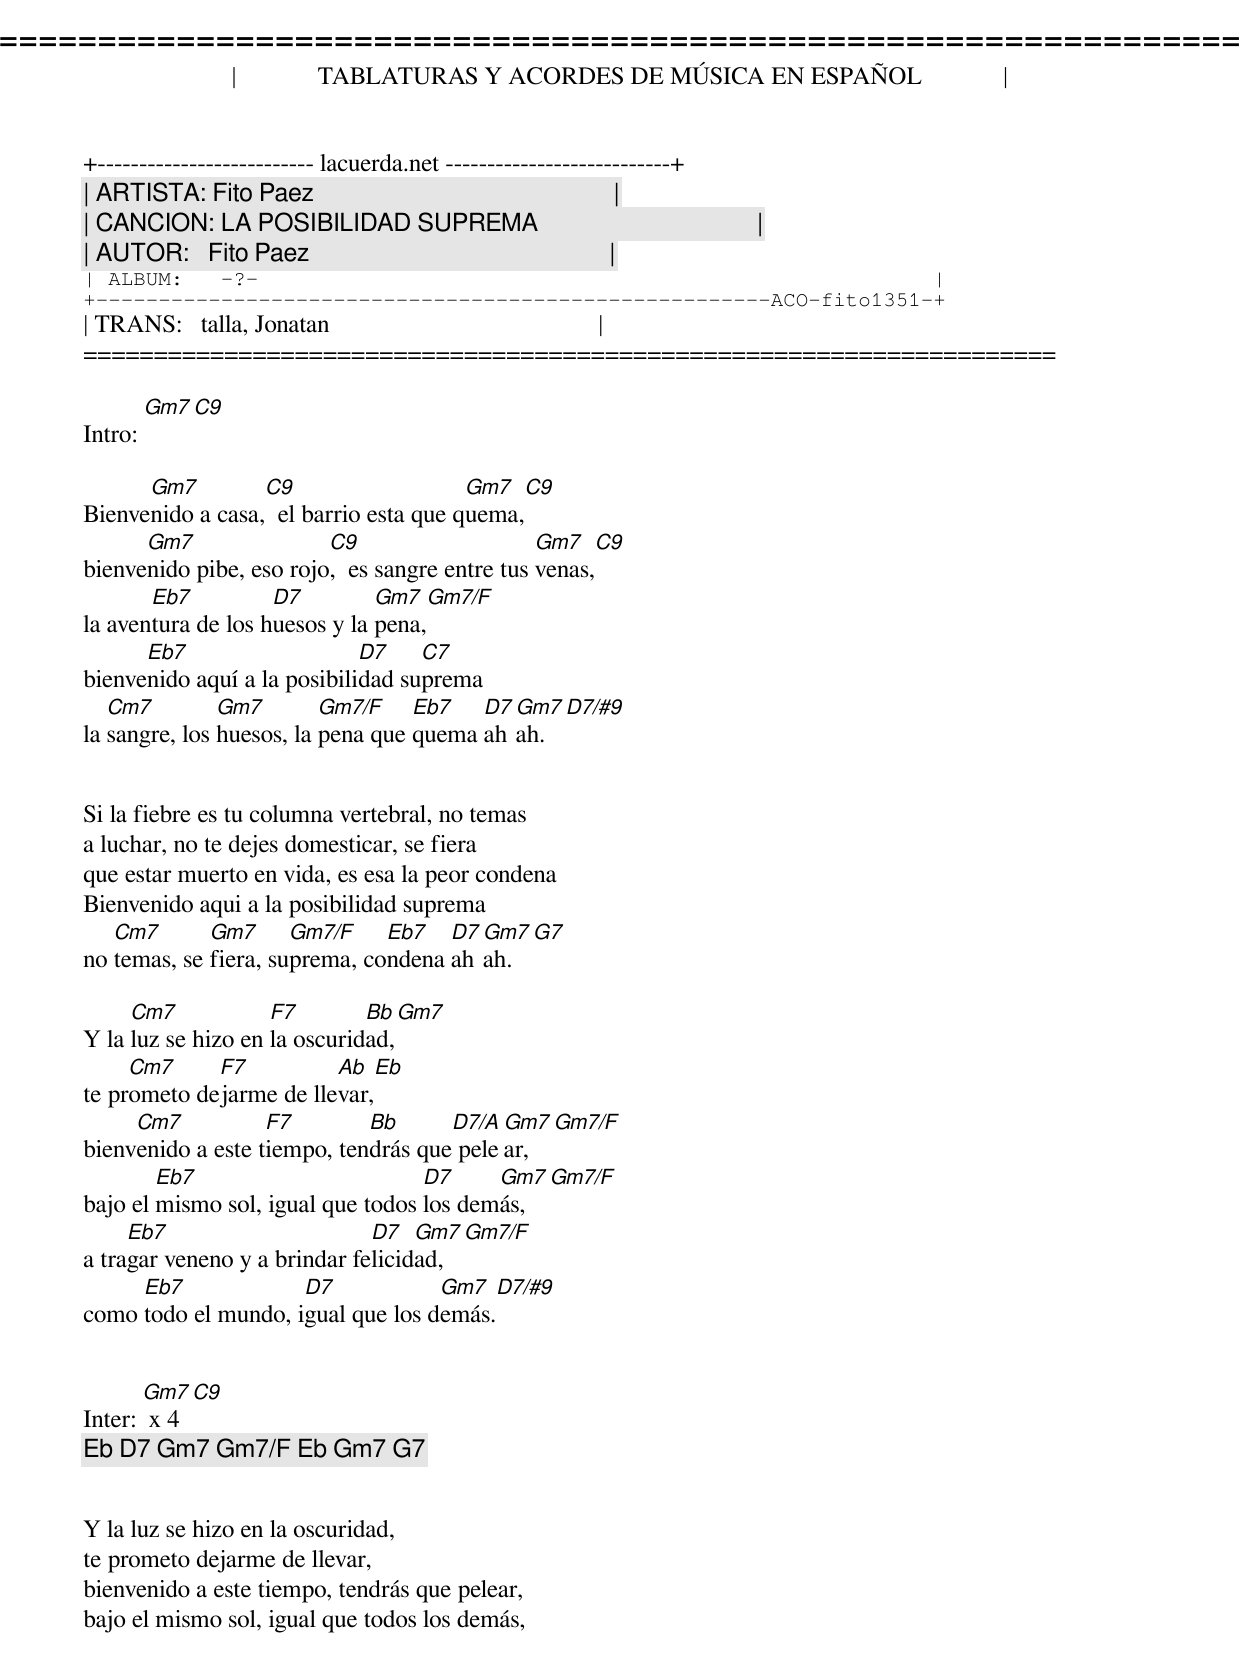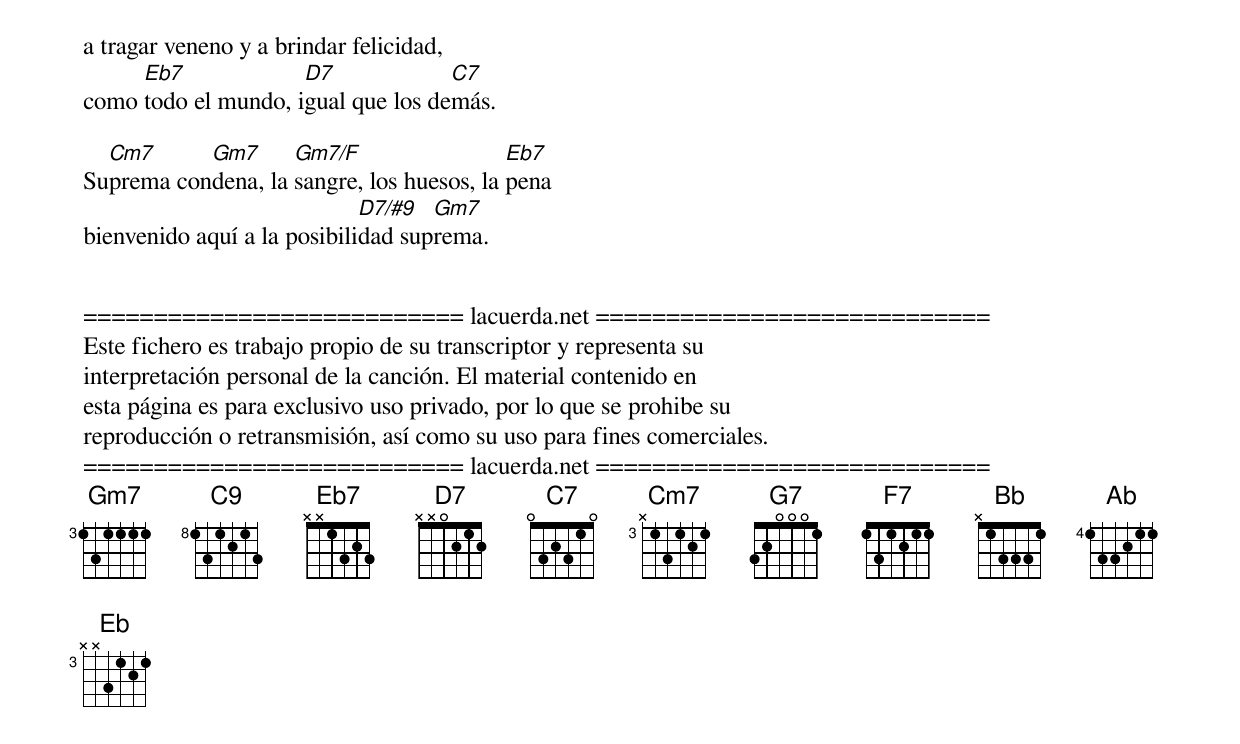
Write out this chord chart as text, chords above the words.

=====================================================================
|             TABLATURAS Y ACORDES DE MÚSICA EN ESPAÑOL             |
+-------------------------- lacuerda.net ---------------------------+
| ARTISTA: Fito Paez                                                |
| CANCION: LA POSIBILIDAD SUPREMA                                   |
| AUTOR:   Fito Paez                                                |
| ALBUM:   -?-                                                      |
+------------------------------------------------------ACO-fito1351-+
| TRANS:   talla, Jonatan                                           |
=====================================================================

Intro: [Gm7 C9]

      Gm7         C9                    Gm7   C9
Bienvenido a casa,  el barrio esta que quema,
      Gm7                C9                     Gm7    C9
bienvenido pibe, eso rojo,  es sangre entre tus venas,
       Eb7          D7         Gm7  Gm7/F
la aventura de los huesos y la pena,
      Eb7                    D7    C7
bienvenido aquí a la posibilidad suprema
   Cm7         Gm7        Gm7/F    Eb7   D7 Gm7 D7/#9
la sangre, los huesos, la pena que quema ah ah.


Si la fiebre es tu columna vertebral, no temas
a luchar, no te dejes domesticar, se fiera
que estar muerto en vida, es esa la peor condena
Bienvenido aqui a la posibilidad suprema
   Cm7       Gm7      Gm7/F    Eb7   D7 Gm7 G7
no temas, se fiera, suprema, condena ah ah.

     Cm7            F7        Bb Gm7
Y la luz se hizo en la oscuridad,
     Cm7     F7          Ab  Eb
te prometo dejarme de llevar,
     Cm7           F7        Bb      D7/A Gm7 Gm7/F
bienvenido a este tiempo, tendrás que pelear,
        Eb7                        D7     Gm7 Gm7/F
bajo el mismo sol, igual que todos los demás,
     Eb7                      D7   Gm7 Gm7/F
a tragar veneno y a brindar felicidad,
     Eb7             D7            Gm7   D7/#9
como todo el mundo, igual que los demás.


Inter: [Gm7 C9] x 4
       [Eb D7 Gm7 Gm7/F Eb Gm7 G7]


Y la luz se hizo en la oscuridad,
te prometo dejarme de llevar,
bienvenido a este tiempo, tendrás que pelear,
bajo el mismo sol, igual que todos los demás,
a tragar veneno y a brindar felicidad,
     Eb7             D7             C7
como todo el mundo, igual que los demás.

  Cm7      Gm7      Gm7/F                  Eb7
Suprema condena, la sangre, los huesos, la pena
                             D7/#9  Gm7
bienvenido aquí a la posibilidad suprema.


=========================== lacuerda.net ============================
Este fichero es trabajo propio de su transcriptor y representa su
interpretación personal de la canción. El material contenido en
esta página es para exclusivo uso privado, por lo que se prohibe su
reproducción o retransmisión, así como su uso para fines comerciales.
=========================== lacuerda.net ============================
